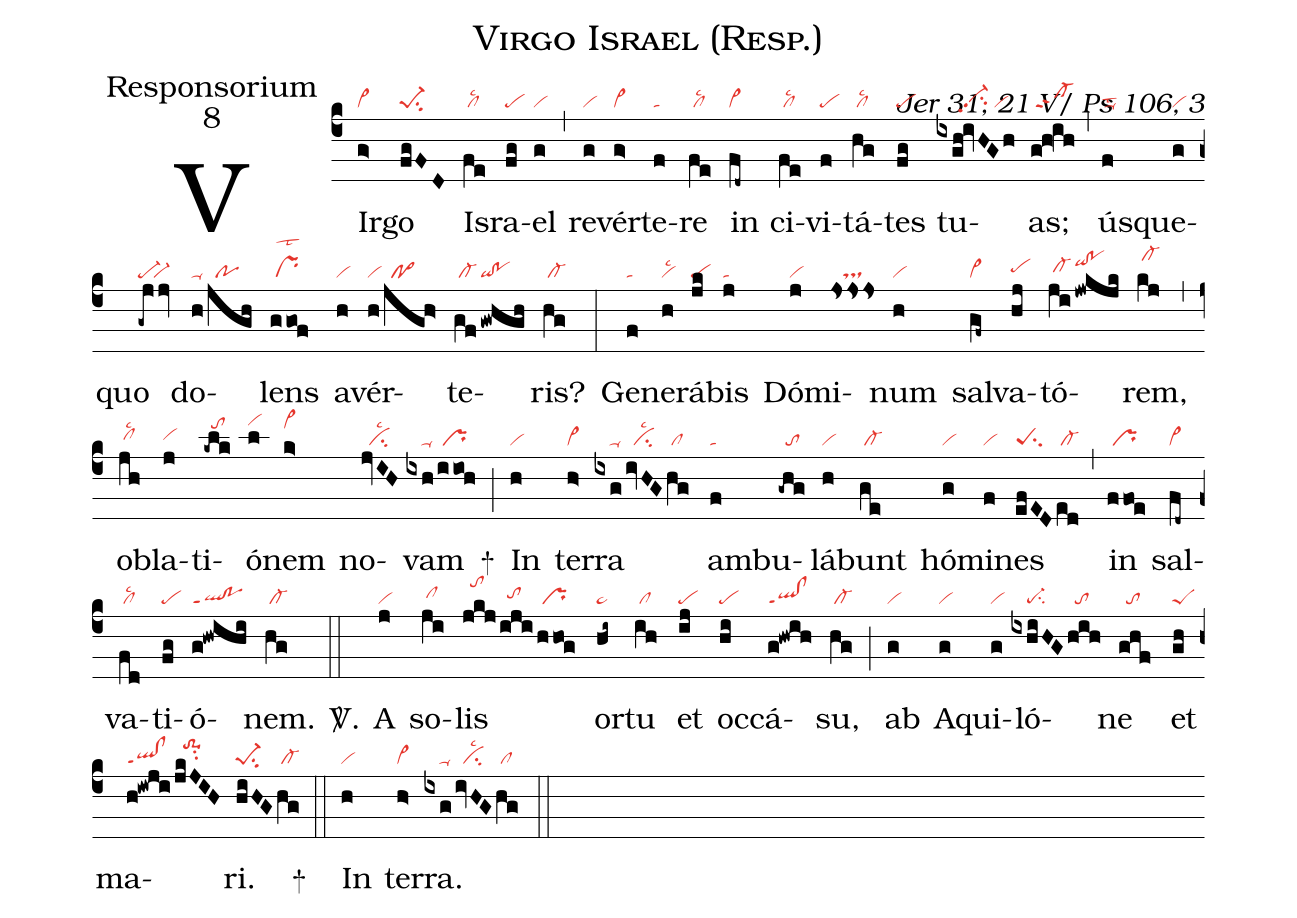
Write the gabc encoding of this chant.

name:Virgo Israel (Resp.);
office-part:Responsorium;
mode:8;
commentary:Jer 31, 21 V/ Ps 106, 3;
nabc-lines:1;
%%
(c4)
VIr(g>|vi>)go(fgFD|pe-1su2) Is(fe|/cllsc2)ra(fg|pe)el(g|vi) (,)
re(g|vi)vér(g>|vi>)te(f|ta)re(fe|/cllsc2) in(fd~|cl~) ci(fe|/cllsc2)vi(f|pe)tá(hg|/cllsc2)tes(fg|pe) tu(ixgh!ivHGh|//////vi-hhpp2su2/vi)as;(g!h!ih|/sf-) (,)
ús(f|ta-lst2)que(g|vi)quo(-gjjv|pe-``vi-) do(h|ta-|/jgh|//po)lens(ggof|/prlst2) a(h|vi)vér(h|vi|/jgh>|//po>)te(gf|/cl-|!gwhgh|qi!po)ris?(hg|/cl-) (:)
Ge(f|ta)ne(h|vilsc2)rá(jk|pe)bis(j|ta) Dó(j|vi)mi(jsss|///ts)num(h|vi) sal(gf~|cl~)va(hj|pehh)tó(ji|/cl-hh|!jwkjk|qihj!pohj)rem,(kj|/cl-hl) (,)
ob(jh|/clhhlsc2)la(j|vihh)ti(-klk|//tohl)ó(l|vihm)nem(k>|vi>hl) no(jvIH|//cilsc2)vam(ixh|////ta-|/iioh|/pr) +(;)
In(h|vi) ter(h>|vi>)ra(ixg|////ta-|/ivHG|//cilsc2|hg|/cl) am(f|ta)bu(-ghg|//to)lá(h|vi)bunt(ge|/cl-) hó(g|vi)mi(f|vi)nes(efED|peSsu2|ed|/cl-) (,)
in(ffoe|/pr) sal(fd~|cl~)va(fd|/cllsc2)ti(fg|pe)ó(g!hwihi|ql!poppt1)nem.(hg|/cl-) <sp>V/</sp>.(::)
A(j|vi) so(ji|/clhh)lis(jkj|//tohl|/iji|//tohh|/hhog|/pr)  or(hi~|pe~)tu(ih|/cl) et(ij|pe) oc(hi|pe)cá(g!hwih|ql!clppt1)su,(hg|/cl-) (;)
ab(g|vi) A(g|vi)qui(g|vi)ló(ixhiHG|////pe-su2|/hih|//to)ne(ghf|//to) et(gh|peS) ma(h!iwji|ql!clppt1|/jkJIH|//to-1hksu2)ri.(hiHG|pe-1su2|hg|/cl-) +(::)
In(h|vi) ter(h>|vi>)ra.(ixg|////ta-|/ivHG|//cilsc2|hg|/cl) (::)
